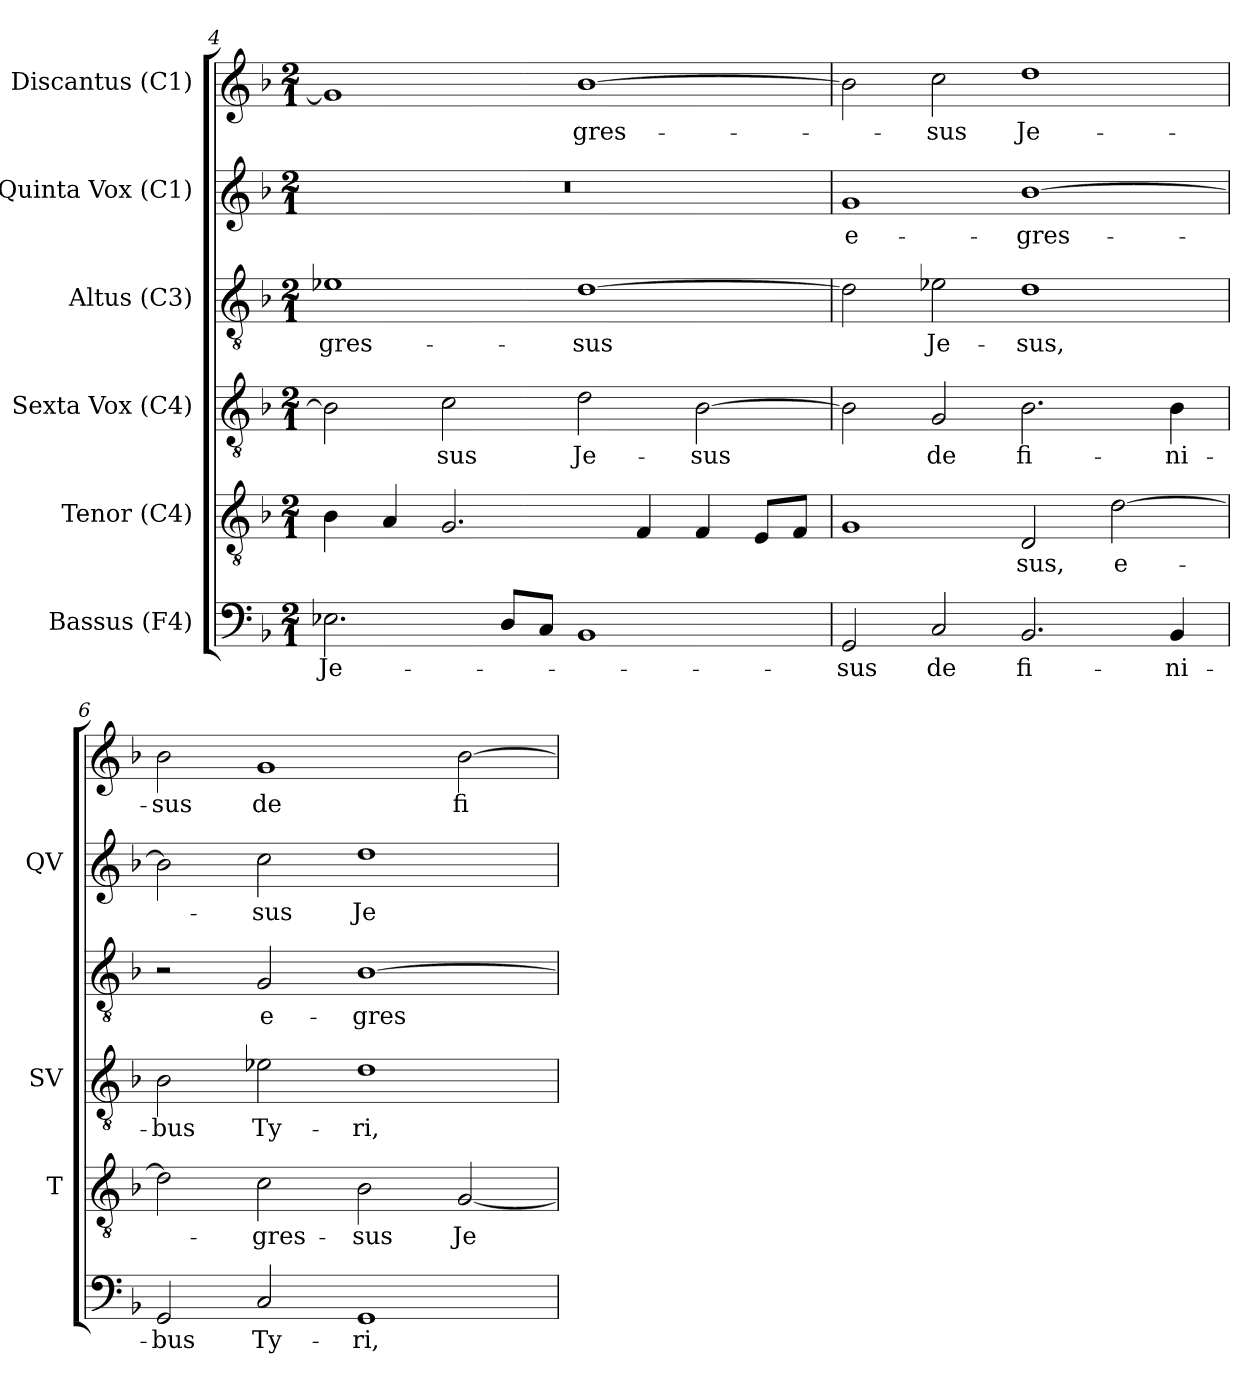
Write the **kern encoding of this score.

**kern	**text	**kern	**text	**kern	**text	**kern	**text	**kern	**text	**kern	**text
*part6	*part6	*part5	*part5	*part4	*part4	*part3	*part3	*part2	*part2	*part1	*part1
*staff6	*staff6	*staff5	*staff5	*staff4	*staff4	*staff3	*staff3	*staff2	*staff2	*staff1	*staff1
*I"Bassus (F4)	*	*I"Tenor (C4)	*	*I"Sexta Vox (C4)	*	*I"Altus (C3)	*	*I"Quinta Vox (C1)	*	*I"Discantus (C1)	*
*	*	*I'T	*	*I'SV	*	*	*	*I'QV	*	*	*
*clefF4	*	*clefGv2	*	*clefGv2	*	*clefGv2	*	*clefG2	*	*clefG2	*
*	*	*	*	*	*	*ITrd7c12	*	*	*	*	*
*k[b-]	*	*k[b-]	*	*k[b-]	*	*k[b-]	*	*k[b-]	*	*k[b-]	*
*F:	*	*F:	*	*F:	*	*F:	*	*F:	*	*F:	*
*M2/1	*	*M2/1	*	*M2/1	*	*M2/1	*	*M2/1	*	*M2/1	*
=4	=4	=4	=4	=4	=4	=4	=4	=4	=4	=4	=4
!	!LO:LY:b:color=#000000	!	!	!	!	!	!	!	!	!	!
!	!	!	!	!	!	!	!LO:LY:b:color=#000000	!LO:N:vis=1	!	!	!
2.E-i\	Je-	4B-i\	.	2B-i\]	.	1E-Xi	-gres-	0r	.	1gi]	.
.	.	4Ai/	.	.	.	.	.	.	.	.	.
!	!	!	!	!	!LO:LY:b:color=#000000	!	!	!	!	!	!
.	.	2.Gi/	.	2ci\	-sus	.	.	.	.	.	.
8Di/L	.	.	.	.	.	.	.	.	.	.	.
8Ci/J	.	.	.	.	.	.	.	.	.	.	.
!	!	!	!	!	!LO:LY:b:color=#000000	!	!	!	!	!	!
!	!	!	!	!	!	!	!LO:LY:b:color=#000000	!	!	!	!
!	!	!	!	!	!	!	!	!	!	!	!LO:LY:b:color=#000000
1BB-i	.	.	.	2di\	Je-	[1Di	-sus	.	.	[1b-i	-gres-
.	.	4Fi/	.	.	.	.	.	.	.	.	.
!	!	!	!	!	!LO:LY:b:color=#000000	!	!	!	!	!	!
.	.	4Fi/	.	[2B-i\	-sus	.	.	.	.	.	.
.	.	8Ei/L	.	.	.	.	.	.	.	.	.
.	.	8Fi/J	.	.	.	.	.	.	.	.	.
=5	=5	=5	=5	=5	=5	=5	=5	=5	=5	=5	=5
!	!LO:LY:b:color=#000000	!	!	!	!	!	!	!	!	!	!
!	!	!	!	!	!	!	!	!	!LO:LY:b:color=#000000	!	!
2GGi/	-sus	1Gi	.	2B-i\]	.	2Di\]	.	1gi	e-	2b-i\]	.
!	!LO:LY:b:color=#000000	!	!	!	!	!	!	!	!	!	!
!	!	!	!	!	!LO:LY:b:color=#000000	!	!	!	!	!	!
!	!	!	!	!	!	!	!LO:LY:b:color=#000000	!	!	!	!
!	!	!	!	!	!	!	!	!	!	!	!LO:LY:b:color=#000000
2Ci/	de	.	.	2Gi/	de	2E-i\	Je-	.	.	2cci\	-sus
!	!LO:LY:b:color=#000000	!	!	!	!	!	!	!	!	!	!
!	!	!	!LO:LY:b:color=#000000	!	!	!	!	!	!	!	!
!	!	!	!	!	!LO:LY:b:color=#000000	!	!	!	!	!	!
!	!	!	!	!	!	!	!LO:LY:b:color=#000000	!	!	!	!
!	!	!	!	!	!	!	!	!	!LO:LY:b:color=#000000	!	!
!	!	!	!	!	!	!	!	!	!	!	!LO:LY:b:color=#000000
2.BB-i/	fi-	2Di/	-sus,	2.B-i\	fi-	1Di	-sus,	[1b-i	-gres-	1ddi	Je-
!	!	!	!LO:LY:b:color=#000000	!	!	!	!	!	!	!	!
.	.	[2di\	e-	.	.	.	.	.	.	.	.
!	!LO:LY:b:color=#000000	!	!	!	!	!	!	!	!	!	!
!	!	!	!	!	!LO:LY:b:color=#000000	!	!	!	!	!	!
4BB-i/	-ni-	.	.	4B-i\	-ni-	.	.	.	.	.	.
!!LO:LB:g=z
=6	=6	=6	=6	=6	=6	=6	=6	=6	=6	=6	=6
!	!LO:LY:b:color=#000000	!	!	!	!	!	!	!	!	!	!
!	!	!	!	!	!LO:LY:b:color=#000000	!	!	!	!	!	!
!	!	!	!	!	!	!	!	!	!	!	!LO:LY:b:color=#000000
2GGi/	-bus	2di\]	.	2B-i\	-bus	2r	.	2b-i\]	.	2b-i\	-sus
!	!LO:LY:b:color=#000000	!	!	!	!	!	!	!	!	!	!
!	!	!	!LO:LY:b:color=#000000	!	!	!	!	!	!	!	!
!	!	!	!	!	!LO:LY:b:color=#000000	!	!	!	!	!	!
!	!	!	!	!	!	!	!LO:LY:b:color=#000000	!	!	!	!
!	!	!	!	!	!	!	!	!	!LO:LY:b:color=#000000	!	!
!	!	!	!	!	!	!	!	!	!	!	!LO:LY:b:color=#000000
2Ci/	Ty-	2ci\	-gres-	2e-i\	Ty-	2GGi/	e-	2cci\	-sus	1gi	de
!	!LO:LY:b:color=#000000	!	!	!	!	!	!	!	!	!	!
!	!	!	!LO:LY:b:color=#000000	!	!	!	!	!	!	!	!
!	!	!	!	!	!LO:LY:b:color=#000000	!	!	!	!	!	!
!	!	!	!	!	!	!	!LO:LY:b:color=#000000	!	!	!	!
!	!	!	!	!	!	!	!	!	!LO:LY:b:color=#000000	!	!
1GGi	-ri,	2B-i\	-sus	1di	-ri,	[1BB-i	-gres-	1ddi	Je-	.	.
!	!	!	!LO:LY:b:color=#000000	!	!	!	!	!	!	!	!
!	!	!	!	!	!	!	!	!	!	!	!LO:LY:b:color=#000000
.	.	[2Gi/	Je-	.	.	.	.	.	.	[2b-i\	fi-
=	=	=	=	=	=	=	=	=	=	=	=
*-	*-	*-	*-	*-	*-	*-	*-	*-	*-	*-	*-
